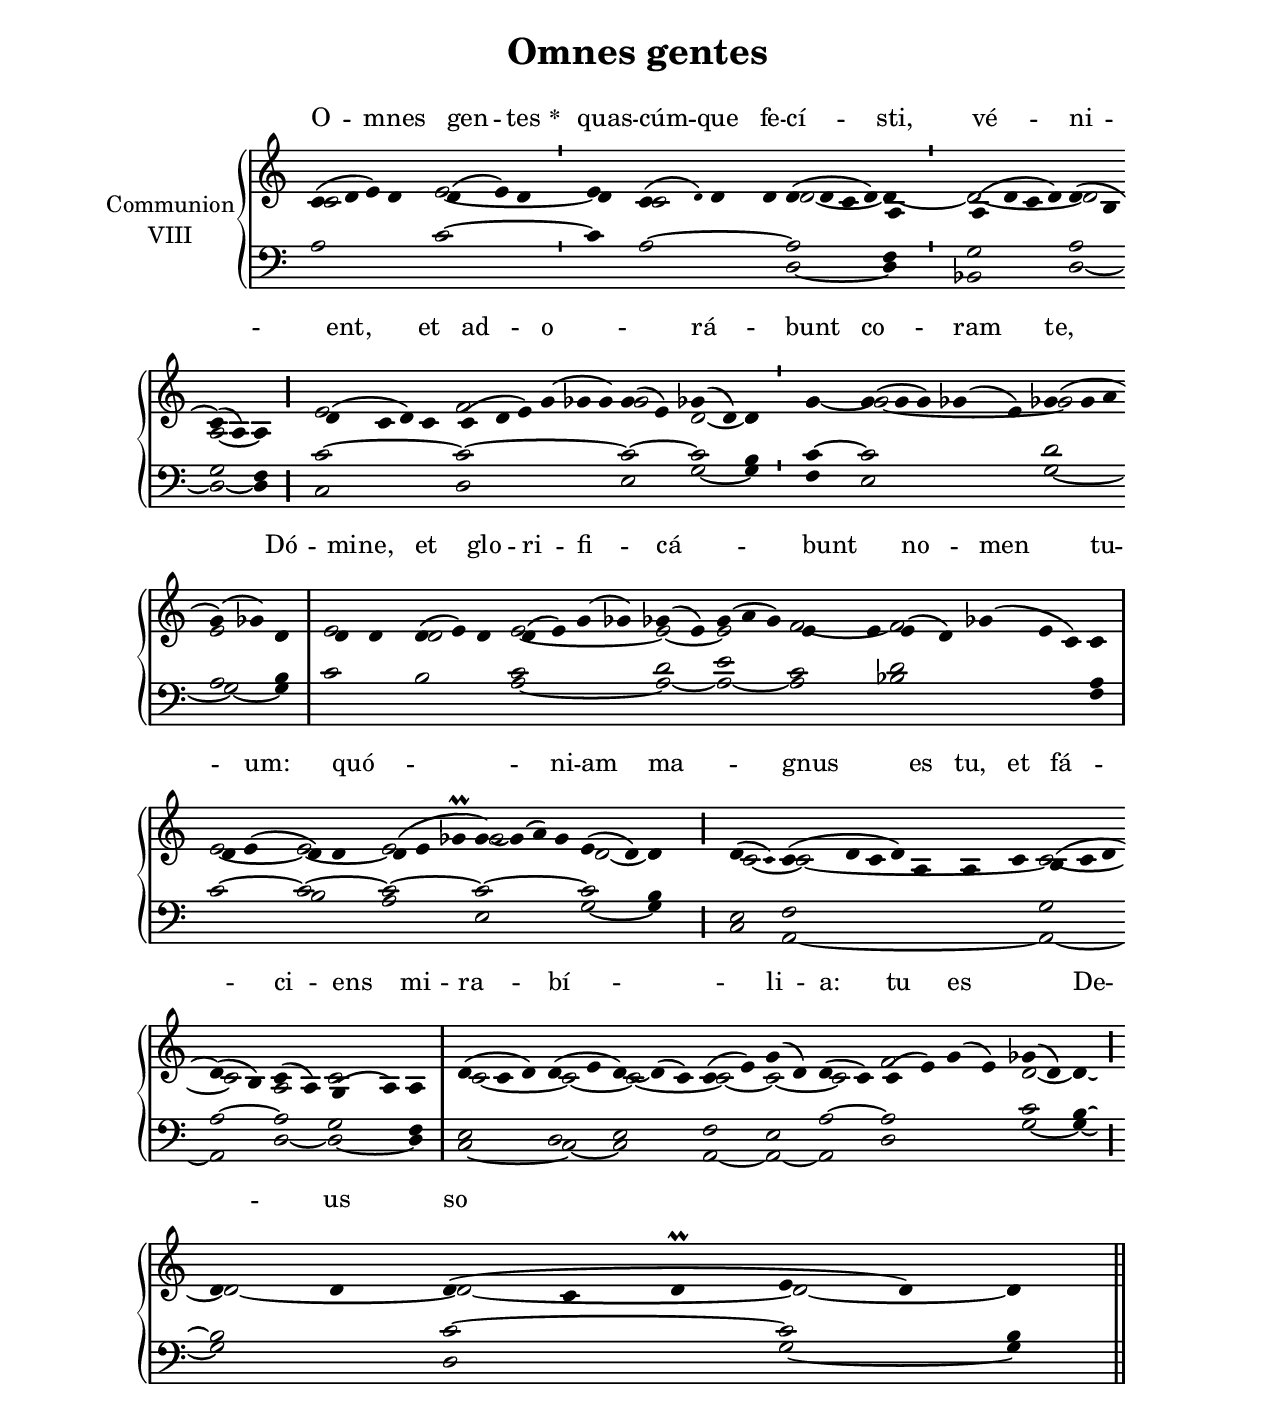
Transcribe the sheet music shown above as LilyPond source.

\version "2.18"
\include "gregorian.ly"
\include "noh2.ily"


%Page reference: page i.97
%(volume.page)

global = {
 \key d \dorian
 \cadenzaOn 
}

\header {
  title = \markup \center-column {"Omnes gentes" \vspace #1 }
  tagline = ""
  composer = ""
}

\paper {
 #(include-special-characters)
  oddHeaderMarkup = \markup \fill-line {
    \line {}
    \center-column {
      \on-the-fly #first-page     " "
      \on-the-fly #not-first-page "Omnes gentes"
    }
    \line { \on-the-fly #print-page-number-check-first \fromproperty #'page:page-number-string }
  }
  evenHeaderMarkup = \markup \fill-line {
    \line { \on-the-fly #print-page-number-check-first \fromproperty #'page:page-number-string }
    \center-column { "Omnes gentes" }
    \line {}
  }
}

chantText = \lyricmode {
O -- mnes gen -- tes 
\set stanza = " * " quas -- cúm -- que fe -- cí -- sti, vé -- ni -- _ ent, 
et ad -- o -- _ rá -- _ bunt co -- ram te, Dó -- mi -- ne, 
et glo -- ri -- fi -- cá -- _ bunt _ no -- men tu -- _ um: 
quó -- _ ni -- am ma -- _ gnus es tu, 
et fá -- ci -- ens mi -- ra -- bí -- _ li -- a: 
tu es _ De -- _ us so -- _ _ lus, 
al -- le -- lú -- ia. }

chantMusic = {
\tieDown   c'4 ( d'4 e'4) d'4 d'4 ( e'4) d'4 \divisioMinima
 d'4 c'4 ( \once \tweak #'font-size #-4 d' ) d'4 d'4 d'4 ( d'4 c'4 d'4) a4 \divisioMinima
 a4 ( d'4 c'4 d'4) d'4 ( b4 \forceBreak
) c'4 ( a4) a4 \divisioMaior
 d'4 ( c'4 d'4) c'4 c'4 ( d'4 e'4) g'4 ( ges'4 g'4) g'4 ( e'4) ges'4 ( d'4) d'4 \divisioMinima
 g'4 g'4 ( g'4 g'4) ges'4 ( e'4) ges'4 ( g'4 a'4 \forceBreak
) g'4 ( ges'4) d'4 \divisioMaxima
 d'4 d'4 d'4 ( e'4) d'4 d'4 ( e'4) g'4 ( ges'4) ges'4 ( e'4) g'4 ( a'4 g'4) e'4 e'4  e'4 ( d'4) ges'4 ( e'4 c'4) c'4 \divisioMaxima \forceBreak

 d'4 e'4 ( d'4) d'4 d'4 ( e'4 ges'\prall g'4) ~ g'4 ( a'4) g'4 e'4 ( d'4) d'4 \divisioMaior
 d'4 ( \once \tweak #'font-size #-4 c' ) c'4 ( d'4 c'4 d'4) a4 a4 c'4 b4 ( c'4 d'4 \forceBreak
) d'4 ( b4) c'4 ( a4) g4 ( a4) a4 \divisioMaxima
 d'4 ( c'4 d'4) d'4 ( e'4 d'4) ~ d'4 ( c'4) c'4 ( e'4) g'4 ( d'4) d'4 ( c'4) c'4 ( e'4) g'4 ( e'4) ges'4 ( d'4) d'4 \divisioMaior \forceBreak

 d'4 d'4 d'4 ( c'4 d'\prall e'4 d'4) d'4 \finalis

}

altoMusic = {
c'2*4/2 e'2*3/2 ~ \divisioMinima
e'4 c'2*4/2 d'2*4/2 ~ d'4 ~ \divisioMinima
d'2*4/2 ~ d'2 a2 ~ a4 \divisioMaior
e'2*4/2 f'2*6/2 g'2 d'2 ~ d'4 \divisioMinima
g'4 ~ g'2*5/2 ~ g'2*3/2 e'2 d'4 \divisioMaxima
e'2 d'2*3/2 e'2*4/2 ~ e'2 ~ e'2*3/2 f'2 ~ f'2*5/2 c'4 \divisioMaxima
e'2 ~ e'2 ~ e'2*3/2 g'2*4/2 d'2 ~ d'4 \divisioMaior
c'2 ~ c'2*7/2 ~ c'2*3/2 ~ c'2 a2 c'2 a4 \divisioMaxima
c'2*3/2 ~ c'2 ~ c'2*3/2 ~ c'2 ~ c'2 ~ c'2 f'2*4/2 d'2 ~ d'4 ~ \divisioMaior
d'2 ~ d'2*3/2 ~ d'2 ~ d'4 \finalis
}

tenorMusic = {
a2*4/2 c'2*3/2 ~ \divisioMinima
c'4 a2*4/2 ~ a2*4/2 f4 \divisioMinima
g2*4/2 a2 g2 f4 \divisioMaior
c'2*4/2 ~ c'2*6/2 ~ c'2 ~ c'2 b4 \divisioMinima
c'4 ~ c'2*5/2 d'2*3/2 a2 b4 \divisioMaxima
c'2 b2*3/2 c'2*4/2 d'2 e'2*3/2 c'2 d'2*5/2 a4 \divisioMaxima
c'2 ~ c'2 ~ c'2*3/2 ~ c'2*4/2 ~ c'2 b4 \divisioMaior
e2 f2*7/2 g2*3/2 a2 ~ a2 g2 f4 \divisioMaxima
e2*3/2 d2 e2*3/2 f2 e2 a2 ~ a2*4/2 c'2 b4 ~ \divisioMaior
b2 c'2*3/2 ~ c'2 b4 \finalis
}

bassMusic = {
r2*12/2 d2*4/2 ~ d4 \divisioMinima
bes,2*4/2 d2 ~ d2 ~ d4 \divisioMaior
c2*4/2 d2*6/2 e2 g2 ~ g4 \divisioMinima
f4 e2*5/2 g2*3/2 ~ g2 ~ g4 \divisioMaxima
r2*5/2 a2*4/2 ~ a2 ~ a2*3/2 ~ a2 bes2*5/2 f4 \divisioMaxima
r2 b2 a2*3/2 e2*4/2 g2 ~ g4 \divisioMaior
c2 a,2*7/2 ~ a,2*3/2 ~ a,2 d2 ~ d2 ~ d4 \divisioMaxima
c2*3/2 ~ c2 ~ c2*3/2 a,2 ~ a,2 ~ a,2 d2*4/2 g2 ~ g4 ~ \divisioMaior
g2 d2*3/2 g2 ~ g4 \finalis
}

voiceLines = {
\voiceLineStyle


}

\score{
  <<
    \new GrandStaff <<
      \set GrandStaff.autoBeaming = ##f
      \set GrandStaff.instrumentName = \markup \center-column {
        "Communion"
        "VIII"
      }
      \new Staff = up <<
        \new Voice = "chant" {
          \voiceOne \global \chantMusic
        }
        \new Voice {
          \voiceTwo \global \altoMusic
        }
      >>

      \new Staff = down <<
        \clef bass
        \new Voice {
          \voiceOne \global \tenorMusic
        }
        \new Voice {
          \voiceTwo \global \bassMusic
        }
	\new Voice {
        \voiceThree \global \voiceLines
        }
      >>
    >>
    \new Lyrics \lyricsto chant {
      \chantText
    }
  >>
  \layout{
  }
  \midi{
    \tempo 4 = 125
  }
}
